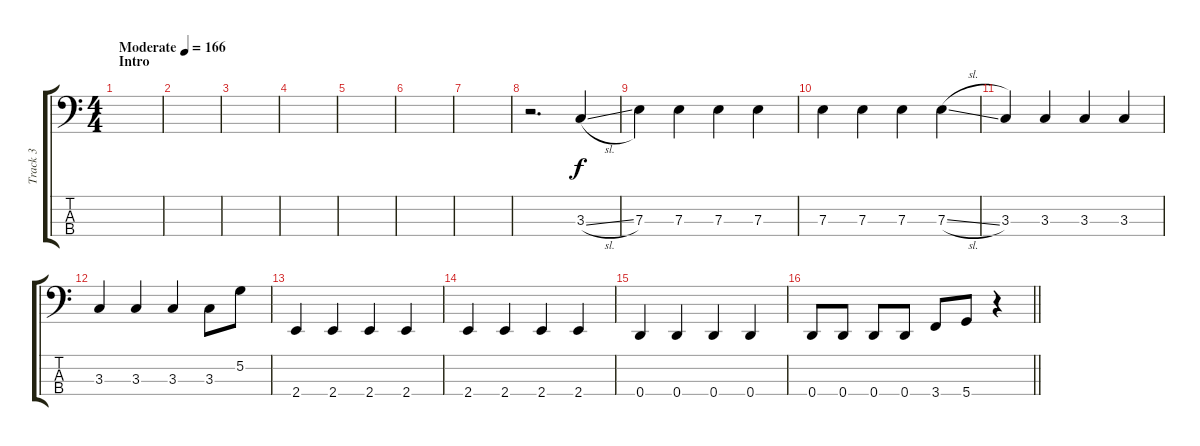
\track ("Track 3" "Track 3") {instrument electricbasspick}
\staff {score tabs}
\tuning (G2 D2 A1 D1) {hide}
\ts (4 4)
\section ("" "Intro")
\tempo (166 "Moderate")
\clef f4
\ks c
|
|
|
|
|
|
|
r.2{d} 3.3{sl}.4 |
7.3.4 7.3.4 7.3.4 7.3.4 |
7.3.4 7.3.4 7.3.4 7.3{sl}.4 |
3.3.4 3.3.4 3.3.4 3.3.4 |
3.3.4 3.3.4 3.3.4 3.3.8 5.2.8 |
2.4.4 2.4.4 2.4.4 2.4.4 |
2.4.4 2.4.4 2.4.4 2.4.4 |
0.4.4 0.4.4 0.4.4 0.4.4 |
\barLineRight lightlight
0.4.8 0.4.8 0.4.8 0.4.8 3.4.8 5.4.8 r.4
